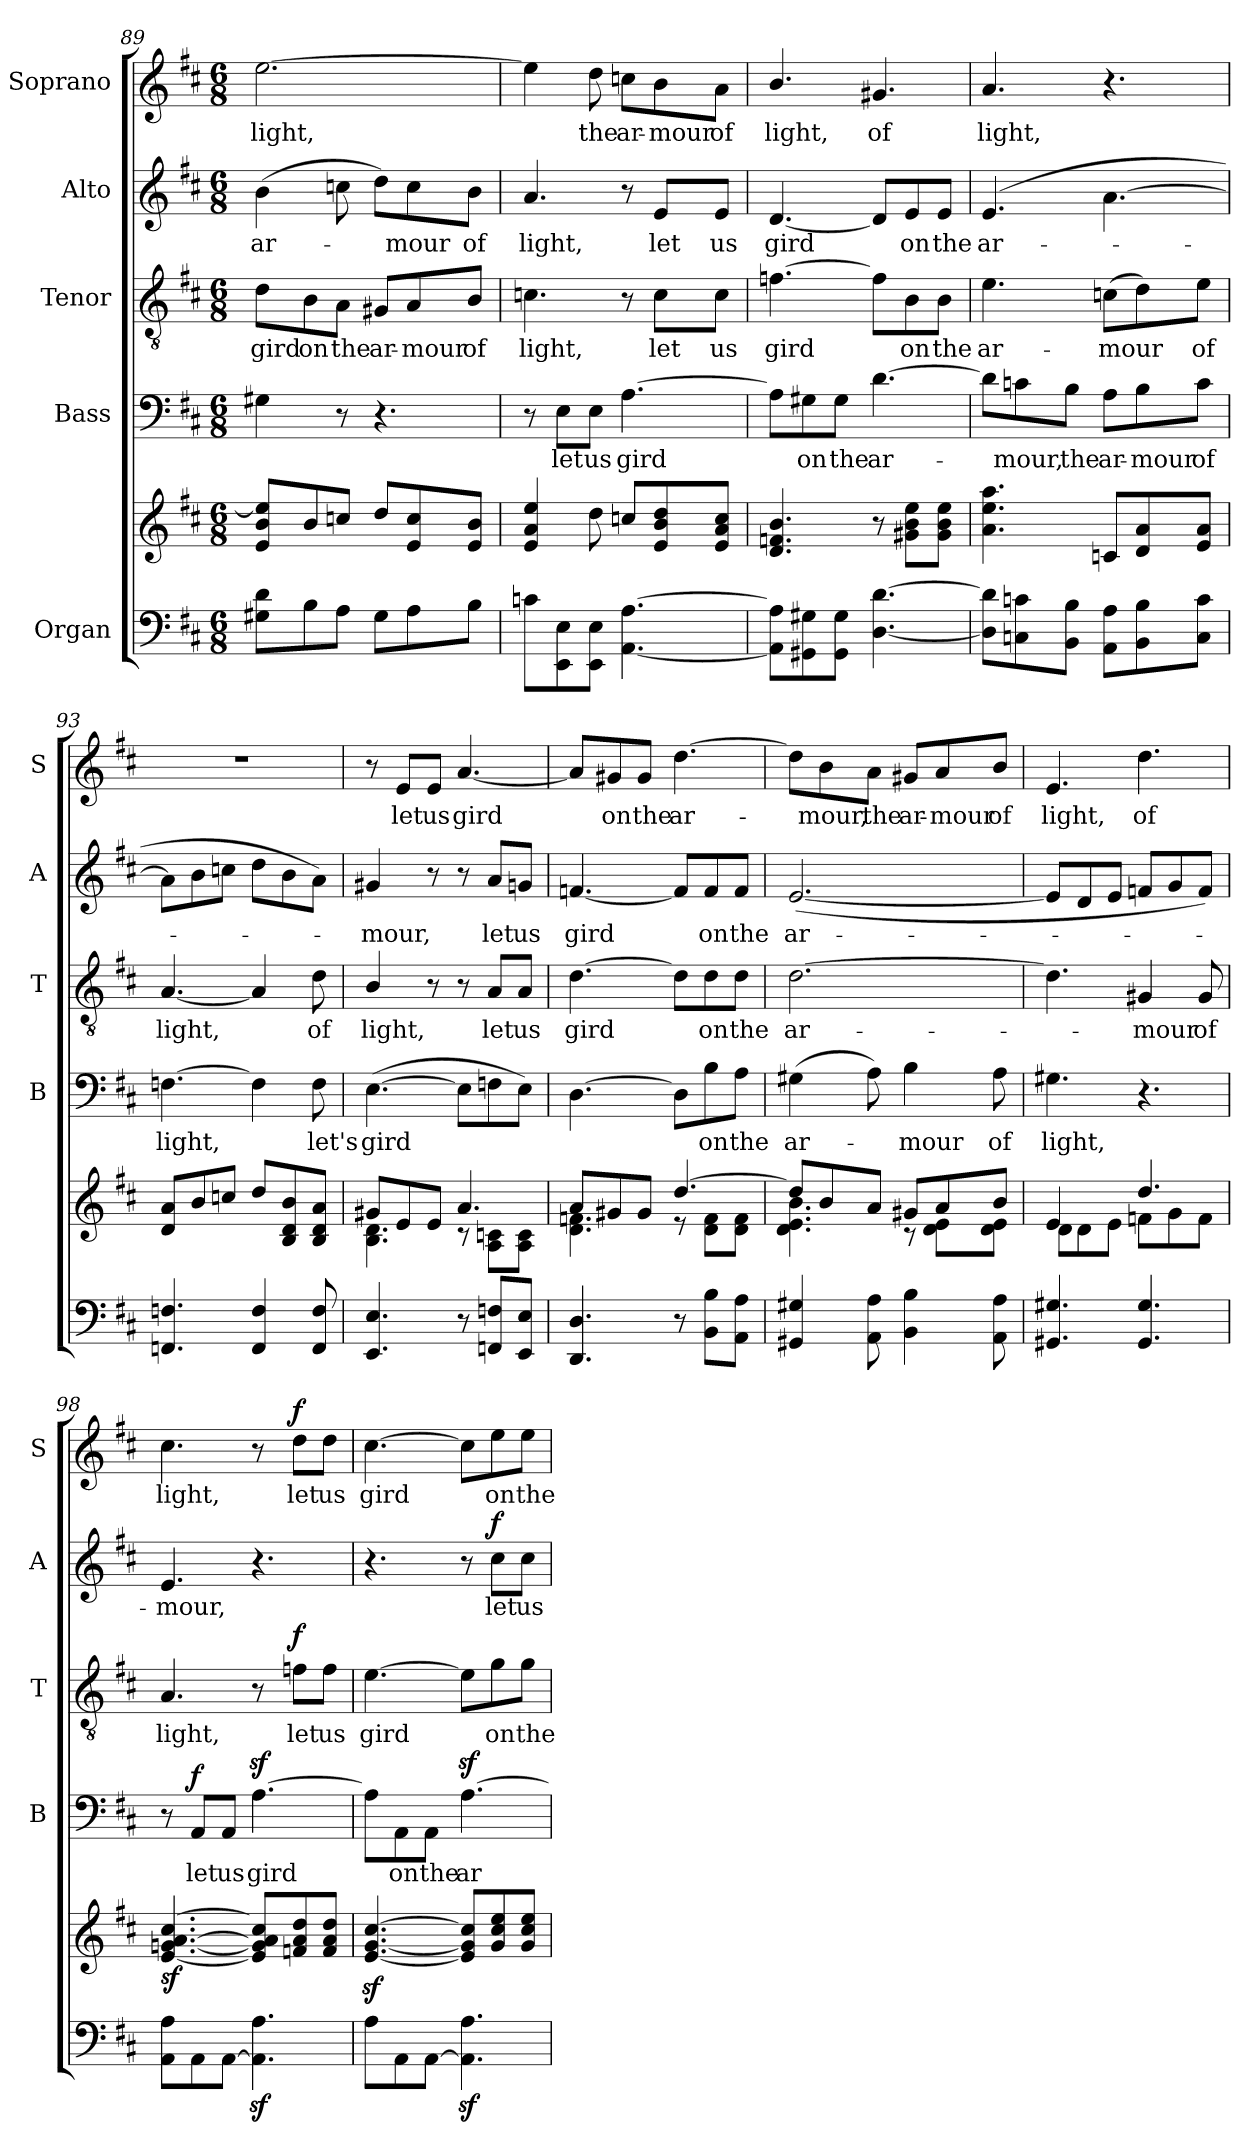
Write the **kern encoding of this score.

**kern	**kern	**dynam	**kern	**text	**dynam	**kern	**text	**dynam	**kern	**text	**dynam	**kern	**text	**dynam
*part5	*part5	*part5	*part4	*part4	*part4	*part3	*part3	*part3	*part2	*part2	*part2	*part1	*part1	*part1
*staff6	*staff5	*staff5/6	*staff4	*staff4	*staff4	*staff3	*staff3	*staff3	*staff2	*staff2	*staff2	*staff1	*staff1	*staff1
*I"Organ	*	*	*I"Bass	*	*	*I"Tenor	*	*	*I"Alto	*	*	*I"Soprano	*	*
*	*	*	*I'B	*	*	*I'T	*	*	*I'A	*	*	*I'S	*	*
*clefF4	*clefG2	*	*clefF4	*	*	*clefGv2	*	*	*clefG2	*	*	*clefG2	*	*
*k[f#c#]	*k[f#c#]	*	*k[f#c#]	*	*	*k[f#c#]	*	*	*k[f#c#]	*	*	*k[f#c#]	*	*
*D:	*D:	*	*D:	*	*	*D:	*	*	*D:	*	*	*D:	*	*
*M6/8	*M6/8	*	*M6/8	*	*	*M6/8	*	*	*M6/8	*	*	*M6/8	*	*
=89	=89	=89	=89	=89	=89	=89	=89	=89	=89	=89	=89	=89	=89	=89
*^	*^	*	*	*	*	*	*	*	*	*	*	*	*	*
!	!	!	!	!	!	!	!	!	!LO:LY:b	!	!	!LO:LY:b	!	!	!LO:LY:b	!
8G#X\ 8d\L	2ryy	8e/ 8b/ 8ee/]L	2.ryy	.	4G#X\	.	.	8d\L	gird	.	(>4b\	ar-	.	[2.ee\	light,	.
!	!	!	!	!	!	!	!	!	!LO:LY:b	!	!	!	!	!	!	!
8B\	.	8b/	.	.	.	.	.	8B\	on	.	.	.	.	.	.	.
!	!	!	!	!	!	!	!	!	!LO:LY:b	!	!	!	!	!	!	!
8A\J	.	8ccn/J	.	.	8r	.	.	8A\J	the	.	8ccn\	.	.	.	.	.
!	!	!	!	!	!	!	!	!	!LO:LY:b	!	!	!	!	!	!	!
8G#\L	.	8dd/L	.	.	4.r	.	.	8G#X/L	ar-	.	8dd\L)	.	.	.	.	.
!	!	!	!	!	!	!	!	!	!LO:LY:b	!	!	!LO:LY:b	!	!	!	!
8A\	4ryy	8e/ 8cc/	.	.	.	.	.	8A/	-mour	.	8cc\	mour	.	.	.	.
!	!	!	!	!	!	!	!	!	!LO:LY:b	!	!	!LO:LY:b	!	!	!	!
8B\J	.	8e/ 8b/J	.	.	.	.	.	8B/J	of	.	8b\J	of	.	.	.	.
*v	*v	*	*	*	*	*	*	*	*	*	*	*	*	*	*	*
*	*v	*v	*	*	*	*	*	*	*	*	*	*	*	*	*
!!LO:PB:g=z
=90	=90	=90	=90	=90	=90	=90	=90	=90	=90	=90	=90	=90	=90	=90
!	!	!	!	!	!	!	!LO:LY:b	!	!	!LO:LY:b	!	!	!	!
8cn\L	4e/ 4a/ 4ee/	.	8r	.	.	4.cn\	light,	.	4.a/	light,	.	4ee\]	.	.
!	!	!	!	!LO:LY:b	!	!	!	!	!	!	!	!	!	!
8EE\ 8E\	.	.	8E\L	let	.	.	.	.	.	.	.	.	.	.
!	!	!	!	!LO:LY:b	!	!	!	!	!	!	!	!	!LO:LY:b	!
8EE\ 8E\J	8dd\	.	8E\J	us	.	.	.	.	.	.	.	8dd\	the	.
!	!	!	!	!LO:LY:b	!	!	!	!	!	!	!	!	!LO:LY:b	!
[4.AA\ [4.A\	8ccn/L	.	[4.A\	gird	.	8r	.	.	8r	.	.	8ccn\L	ar-	.
!	!	!	!	!	!	!	!LO:LY:b	!	!	!LO:LY:b	!	!	!LO:LY:b	!
.	8e/ 8b/ 8dd/	.	.	.	.	8c\L	let	.	8e/L	let	.	8b\	-mour	.
!	!	!	!	!	!	!	!LO:LY:b	!	!	!LO:LY:b	!	!	!LO:LY:b	!
.	8e/ 8a/ 8cc/J	.	.	.	.	8c\J	us	.	8e/J	us	.	8a\J	of	.
=91	=91	=91	=91	=91	=91	=91	=91	=91	=91	=91	=91	=91	=91	=91
!	!	!	!	!	!	!	!LO:LY:b	!	!	!LO:LY:b	!	!	!LO:LY:b	!
8AA\] 8A\]L	4.d/ 4.fn/ 4.b/	.	8A\L]	.	.	[4.fn\	gird	.	[4.d/	gird	.	4.b/	light,	.
!	!	!	!	!LO:LY:b	!	!	!	!	!	!	!	!	!	!
8GG#X\ 8G#X\	.	.	8G#X\	on	.	.	.	.	.	.	.	.	.	.
!	!	!	!	!LO:LY:b	!	!	!	!	!	!	!	!	!	!
8GG#\ 8G#\J	.	.	8G#\J	the	.	.	.	.	.	.	.	.	.	.
!	!	!	!	!LO:LY:b	!	!	!	!	!	!	!	!	!LO:LY:b	!
[4.D\ [4.d\	8r	.	[4.d\	ar-	.	8f\L]	.	.	8d/L]	.	.	4.g#X/	of	.
!	!	!	!	!	!	!	!LO:LY:b	!	!	!LO:LY:b	!	!	!	!
.	8g#X\ 8b\ 8ee\L	.	.	.	.	8B\	on	.	8e/	on	.	.	.	.
!	!	!	!	!	!	!	!LO:LY:b	!	!	!LO:LY:b	!	!	!	!
.	8g#\ 8b\ 8ee\J	.	.	.	.	8B\J	the	.	8e/J	the	.	.	.	.
=92	=92	=92	=92	=92	=92	=92	=92	=92	=92	=92	=92	=92	=92	=92
!	!	!	!	!	!	!	!LO:LY:b	!	!	!LO:LY:b	!	!	!LO:LY:b	!
8D\] 8d\]L	4.a\ 4.ee\ 4.aa\	.	8d\L]	.	.	4.e\	ar-	.	(>4.e/	ar-	.	4.a/	light,	.
!	!	!	!	!LO:LY:b	!	!	!	!	!	!	!	!	!	!
8Cn\ 8cn\	.	.	8cn\	mour,	.	.	.	.	.	.	.	.	.	.
!	!	!	!	!LO:LY:b	!	!	!	!	!	!	!	!	!	!
8BB\ 8B\J	.	.	8B\J	the	.	.	.	.	.	.	.	.	.	.
!	!	!	!	!LO:LY:b	!	!	!LO:LY:b	!	!	!	!	!	!	!
8AA\ 8A\L	8cn/L	.	8A\L	ar-	.	(>8cn\L	-mour	.	[4.a\	.	.	4.r	.	.
!	!	!	!	!LO:LY:b	!	!	!	!	!	!	!	!	!	!
8BB\ 8B\	8d/ 8a/	.	8B\	-mour	.	8d\)	.	.	.	.	.	.	.	.
!	!	!	!	!LO:LY:b	!	!	!LO:LY:b	!	!	!	!	!	!	!
8C\ 8c\J	8e/ 8a/J	.	8c\J	of	.	8e\J	of	.	.	.	.	.	.	.
=93	=93	=93	=93	=93	=93	=93	=93	=93	=93	=93	=93	=93	=93	=93
!	!	!	!	!LO:LY:b	!	!	!LO:LY:b	!	!	!	!	!	!	!
4.FFn/ 4.Fn/	8d/ 8a/L	.	[4.Fn\	light,	.	[4.A/	light,	.	8a\L]	.	.	2.r	.	.
.	8b/	.	.	.	.	.	.	.	8b\	.	.	.	.	.
.	8ccn/J	.	.	.	.	.	.	.	8ccn\J	.	.	.	.	.
4FF/ 4F/	8dd/L	.	4F\]	.	.	4A/]	.	.	8dd\L	.	.	.	.	.
.	8B/ 8d/ 8b/	.	.	.	.	.	.	.	8b\	.	.	.	.	.
!	!	!	!	!LO:LY:b	!	!	!LO:LY:b	!	!	!	!	!	!	!
8FF/ 8F/	8B/ 8d/ 8a/J	.	8F\	let's	.	8d\	of	.	8a\J)	.	.	.	.	.
!!LO:LB:g=z
=94	=94	=94	=94	=94	=94	=94	=94	=94	=94	=94	=94	=94	=94	=94
*	*^	*	*	*	*	*	*	*	*	*	*	*	*	*
!	!	!	!	!	!LO:LY:b	!	!	!LO:LY:b	!	!	!LO:LY:b	!	!	!	!
4.EE/ 4.E/	8g#X/L	4.B\ 4.d\	.	(>[4.E\	gird	.	4B/	light,	.	4g#X/	mour,	.	8r	.	.
!	!	!	!	!	!	!	!	!	!	!	!	!	!	!LO:LY:b	!
.	8e/	.	.	.	.	.	.	.	.	.	.	.	8e/L	let	.
!	!	!	!	!	!	!	!	!	!	!	!	!	!	!LO:LY:b	!
.	8e/J	.	.	.	.	.	8r	.	.	8r	.	.	8e/J	us	.
!	!	!	!	!	!	!	!	!	!	!	!	!	!	!LO:LY:b	!
8r	4.a/	8r	.	8E\L]	.	.	8r	.	.	8r	.	.	[4.a/	gird	.
!	!	!	!	!	!	!	!	!LO:LY:b	!	!	!LO:LY:b	!	!	!	!
8FFn/ 8Fn/L	.	8A\ 8cn\L	.	8Fn\	.	.	8A/L	let	.	8a/L	let	.	.	.	.
!	!	!	!	!	!	!	!	!LO:LY:b	!	!	!LO:LY:b	!	!	!	!
8EE/ 8E/J	.	8A\ 8c\J	.	8E\J)	.	.	8A/J	us	.	8gn/J	us	.	.	.	.
=95	=95	=95	=95	=95	=95	=95	=95	=95	=95	=95	=95	=95	=95	=95	=95
!	!	!	!	!	!	!	!	!LO:LY:b	!	!	!LO:LY:b	!	!	!	!
4.DD/ 4.D/	8a/L	4.d\ 4.fn\	.	[4.D\	.	.	[4.d\	gird	.	[4.fn/	gird	.	8a/L]	.	.
!	!	!	!	!	!	!	!	!	!	!	!	!	!	!LO:LY:b	!
.	8g#X/	.	.	.	.	.	.	.	.	.	.	.	8g#X/	on	.
!	!	!	!	!	!	!	!	!	!	!	!	!	!	!LO:LY:b	!
.	8g#/J	.	.	.	.	.	.	.	.	.	.	.	8g#/J	the	.
!	!	!	!	!	!	!	!	!	!	!	!	!	!	!LO:LY:b	!
8r	[4.dd/	8r	.	8D\L]	.	.	8d\L]	.	.	8f/L]	.	.	[4.dd\	ar-	.
!	!	!	!	!	!LO:LY:b	!	!	!LO:LY:b	!	!	!LO:LY:b	!	!	!	!
8BB\ 8B\L	.	8d\ 8f\L	.	8B\	on	.	8d\	on	.	8f/	on	.	.	.	.
!	!	!	!	!	!LO:LY:b	!	!	!LO:LY:b	!	!	!LO:LY:b	!	!	!	!
8AA\ 8A\J	.	8d\ 8f\J	.	8A\J	the	.	8d\J	the	.	8f/J	the	.	.	.	.
=96	=96	=96	=96	=96	=96	=96	=96	=96	=96	=96	=96	=96	=96	=96	=96
!	!	!	!	!	!LO:LY:b	!	!	!LO:LY:b	!	!	!LO:LY:b	!	!	!	!
4GG#X/ 4G#X/	8dd/L]	4.d\ 4.e\ 4.b\	.	(>4G#X\	ar-	.	[2.d\	ar-	.	(<[2.e/	ar-	.	8dd\L]	.	.
!	!	!	!	!	!	!	!	!	!	!	!	!	!	!LO:LY:b	!
.	8b/	.	.	.	.	.	.	.	.	.	.	.	8b\	mour,	.
!	!	!	!	!	!	!	!	!	!	!	!	!	!	!LO:LY:b	!
8AA\ 8A\	8a/J	.	.	8A\)	.	.	.	.	.	.	.	.	8a\J	the	.
!	!	!	!	!	!LO:LY:b	!	!	!	!	!	!	!	!	!LO:LY:b	!
4BB\ 4B\	8g#X/L	8r	.	4B\	mour	.	.	.	.	.	.	.	8g#X/L	ar-	.
!	!	!	!	!	!	!	!	!	!	!	!	!	!	!LO:LY:b	!
.	8a/	8d\ 8e\L	.	.	.	.	.	.	.	.	.	.	8a/	-mour	.
!	!	!	!	!	!LO:LY:b	!	!	!	!	!	!	!	!	!LO:LY:b	!
8AA\ 8A\	8b/J	8d\ 8e\J	.	8A\	of	.	.	.	.	.	.	.	8b/J	of	.
=97	=97	=97	=97	=97	=97	=97	=97	=97	=97	=97	=97	=97	=97	=97	=97
!	!	!	!	!	!LO:LY:b	!	!	!	!	!	!	!	!	!LO:LY:b	!
4.GG#X/ 4.G#X/	4e/	8d\L	.	4.G#X\	light,	.	4.d\]	.	.	8e/L]	.	.	4.e/	light,	.
.	.	8d\	.	.	.	.	.	.	.	8d/	.	.	.	.	.
.	8ryy	8e\J	.	.	.	.	.	.	.	8e/J	.	.	.	.	.
!	!	!	!	!	!	!	!	!LO:LY:b	!	!	!	!	!	!LO:LY:b	!
4.GG#/ 4.G#/	4.dd/	8fn\L	.	4.r	.	.	4G#X/	mour	.	8fn/L	.	.	4.dd\	of	.
.	.	8g\	.	.	.	.	.	.	.	8g/	.	.	.	.	.
!	!	!	!	!	!	!	!	!LO:LY:b	!	!	!	!	!	!	!
.	.	8f\J	.	.	.	.	8G#/	of	.	8f/J)	.	.	.	.	.
=98	=98	=98	=98	=98	=98	=98	=98	=98	=98	=98	=98	=98	=98	=98	=98
!	!	!	!LO:DY:b	!	!	!	!	!LO:LY:b	!	!	!LO:LY:b	!	!	!LO:LY:b	!
8AA\ 8A\L	[4.e/ [4.gni/ [4.a/ [4.cc#i/	2ryy	sf	8r	.	.	4.A/	light,	.	4.e/	mour,	.	4.cc#\	light,	.
!	!	!	!	!	!LO:LY:b	!LO:DY:b	!	!	!	!	!	!	!	!	!
8AA\	.	.	.	8AA/L	let	f	.	.	.	.	.	.	.	.	.
!	!	!	!	!	!LO:LY:b	!	!	!	!	!	!	!	!	!	!
[8AA\J	.	.	.	8AA/J	us	.	.	.	.	.	.	.	.	.	.
!	!	!	!	!	!LO:LY:b	!	!	!	!	!	!	!	!	!	!
4.AA\]z< 4.A\z<	8e/] 8gni/] 8a/] 8cc#i/]L	.	.	[4.Az<\	gird	.	8r	.	.	4.r	.	.	8r	.	.
!	!	!	!	!	!	!	!	!LO:LY:b	!LO:DY:b	!	!	!	!	!LO:LY:b	!LO:DY:b
.	8fn/ 8a/ 8dd/	4ryy	.	.	.	.	8fn\L	let	f	.	.	.	8dd\L	let	f
!	!	!	!	!	!	!	!	!LO:LY:b	!	!	!	!	!	!LO:LY:b	!
.	8f/ 8a/ 8dd/J	.	.	.	.	.	8f\J	us	.	.	.	.	8dd\J	us	.
*	*v	*v	*	*	*	*	*	*	*	*	*	*	*	*	*
!!LO:PB:g=z
=99	=99	=99	=99	=99	=99	=99	=99	=99	=99	=99	=99	=99	=99	=99
!	!	!	!	!	!	!	!LO:LY:b	!	!	!	!	!	!LO:LY:b	!
8A\L	[4.e/z< [4.g/z< [4.cc#/z<	.	8A\L]	.	.	[4.e\	gird	.	4.r	.	.	[4.cc#\	gird	.
!	!	!	!	!LO:LY:b	!	!	!	!	!	!	!	!	!	!
8AA\	.	.	8AA\	on	.	.	.	.	.	.	.	.	.	.
!	!	!	!	!LO:LY:b	!	!	!	!	!	!	!	!	!	!
[8AA\J	.	.	8AA\J	the	.	.	.	.	.	.	.	.	.	.
!	!	!	!	!LO:LY:b	!	!	!	!	!	!	!	!	!	!
4.AA\]z< 4.A\z<	8e/] 8g/] 8cc#/]L	.	[4.Az<\	ar-	.	8e\L]	.	.	8r	.	.	8cc#\L]	.	.
!	!	!	!	!	!	!	!LO:LY:b	!	!	!LO:LY:b	!LO:DY:b	!	!LO:LY:b	!
.	8g/ 8cc#/ 8ee/	.	.	.	.	8g\	on	.	8cc#\L	let	f	8ee\	on	.
!	!	!	!	!	!	!	!LO:LY:b	!	!	!LO:LY:b	!	!	!LO:LY:b	!
.	8g/ 8cc#/ 8ee/J	.	.	.	.	8g\J	the	.	8cc#\J	us	.	8ee\J	the	.
=	=	=	=	=	=	=	=	=	=	=	=	=	=	=
*-	*-	*-	*-	*-	*-	*-	*-	*-	*-	*-	*-	*-	*-	*-
